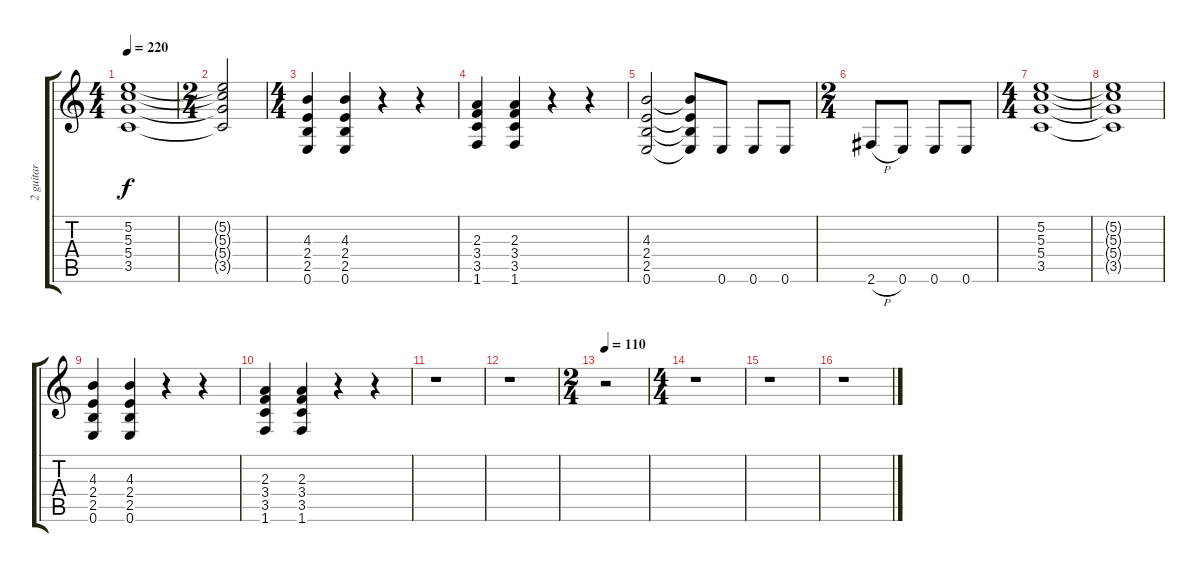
\track ("2 guitar" "2 guitar") {instrument overdrivenguitar}
\staff {score tabs}
\tuning (E4 B3 G3 D3 A2 E2) {hide}
\ts (4 4)
\tempo 220
\clef g2
\ks c
(5.2 5.3 5.4 3.5).1{dy f} |
\ts (2 4)
(5.2{t} 5.3{t} 5.4{t} 3.5{t}).2 |
\ts (4 4)
(4.3 2.4 2.5 0.6).4 (4.3 2.4 2.5 0.6).4 r.4 r.4 |
(2.3 3.4 3.5 1.6).4 (2.3 3.4 3.5 1.6).4 r.4 r.4 |
(4.3 2.4 2.5 0.6).2 (4.3{t} 2.4{t} 2.5{t} 0.6{t}).8 0.6.8 0.6.8 0.6.8 |
\ts (2 4)
2.6{h}.8 0.6.8 0.6.8 0.6.8 |
\ts (4 4)
(5.2 5.3 5.4 3.5).1 |
(5.2{t} 5.3{t} 5.4{t} 3.5{t}).1 |
(4.3 2.4 2.5 0.6).4 (4.3 2.4 2.5 0.6).4 r.4 r.4 |
(2.3 3.4 3.5 1.6).4 (2.3 3.4 3.5 1.6).4 r.4 r.4 |
r.1 |
r.1 |
\ts (2 4)
\tempo 110
r.2 |
\ts (4 4)
r.1 |
r.1 |
r.1
